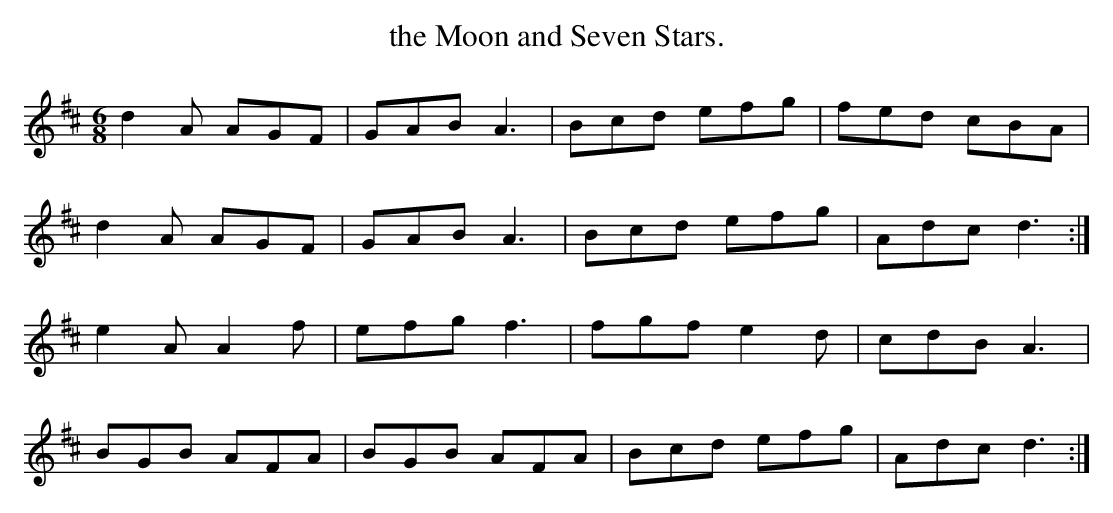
X:1
T:the Moon and Seven Stars.
L:1/8
M:6/8
K:D
d2A AGF|GAB A3 |Bcd efg|fed cBA|
d2A AGF|GAB A3 |Bcd efg|Adc d3:|
e2A A2f|efg f3 |fgf e2d|cdB A3 |
BGB AFA|BGB AFA|Bcd efg|Adc d3:|
